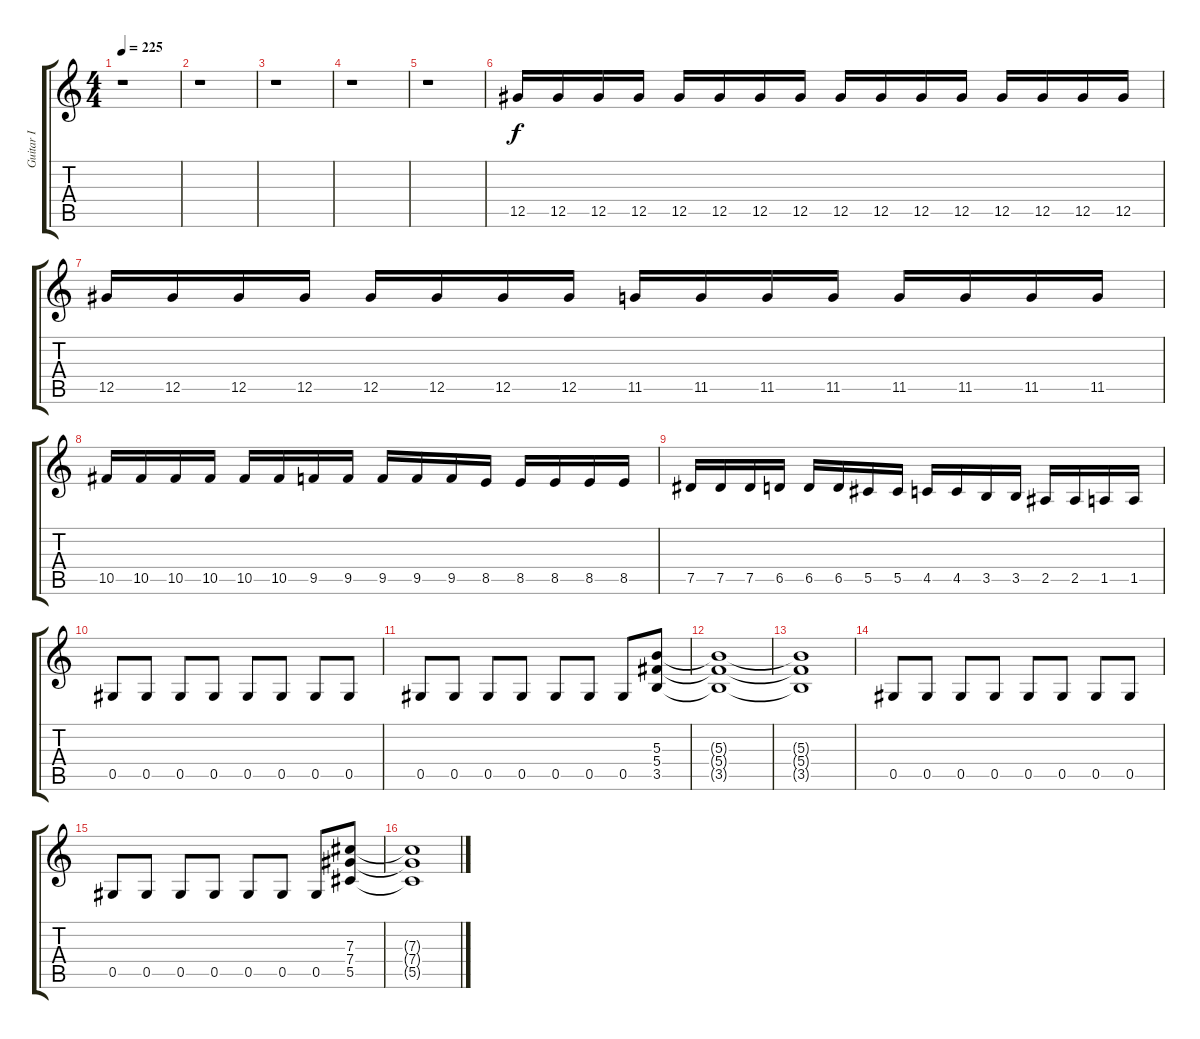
\track ("Guitar I" "Guitar I") {instrument overdrivenguitar}
\staff {score tabs}
\tuning (Eb4 Bb3 Gb3 Db3 Ab2 Eb2) {hide}
\ts (4 4)
\tempo 225
\clef g2
\ks c
r.1{dy f instrument overdrivenguitar} |
r.1 |
r.1 |
r.1 |
r.1 |
12.5.16 12.5.16 12.5.16 12.5.16 12.5.16 12.5.16 12.5.16 12.5.16 12.5.16 12.5.16 12.5.16 12.5.16 12.5.16 12.5.16 12.5.16 12.5.16 |
12.5.16 12.5.16 12.5.16 12.5.16 12.5.16 12.5.16 12.5.16 12.5.16 11.5.16 11.5.16 11.5.16 11.5.16 11.5.16 11.5.16 11.5.16 11.5.16 |
10.5.16 10.5.16 10.5.16 10.5.16 10.5.16 10.5.16 9.5.16 9.5.16 9.5.16 9.5.16 9.5.16 8.5.16 8.5.16 8.5.16 8.5.16 8.5.16 |
7.5.16 7.5.16 7.5.16 6.5.16 6.5.16 6.5.16 5.5.16 5.5.16 4.5.16 4.5.16 3.5.16 3.5.16 2.5.16 2.5.16 1.5.16 1.5.16 |
0.5.8 0.5.8 0.5.8 0.5.8 0.5.8 0.5.8 0.5.8 0.5.8 |
0.5.8 0.5.8 0.5.8 0.5.8 0.5.8 0.5.8 0.5.8 (5.3 5.4 3.5).8 |
(5.3{t} 5.4{t} 3.5{t}).1 |
(5.3{t} 5.4{t} 3.5{t}).1 |
0.5.8 0.5.8 0.5.8 0.5.8 0.5.8 0.5.8 0.5.8 0.5.8 |
0.5.8 0.5.8 0.5.8 0.5.8 0.5.8 0.5.8 0.5.8 (7.3 7.4 5.5).8 |
(7.3{t} 7.4{t} 5.5{t}).1
